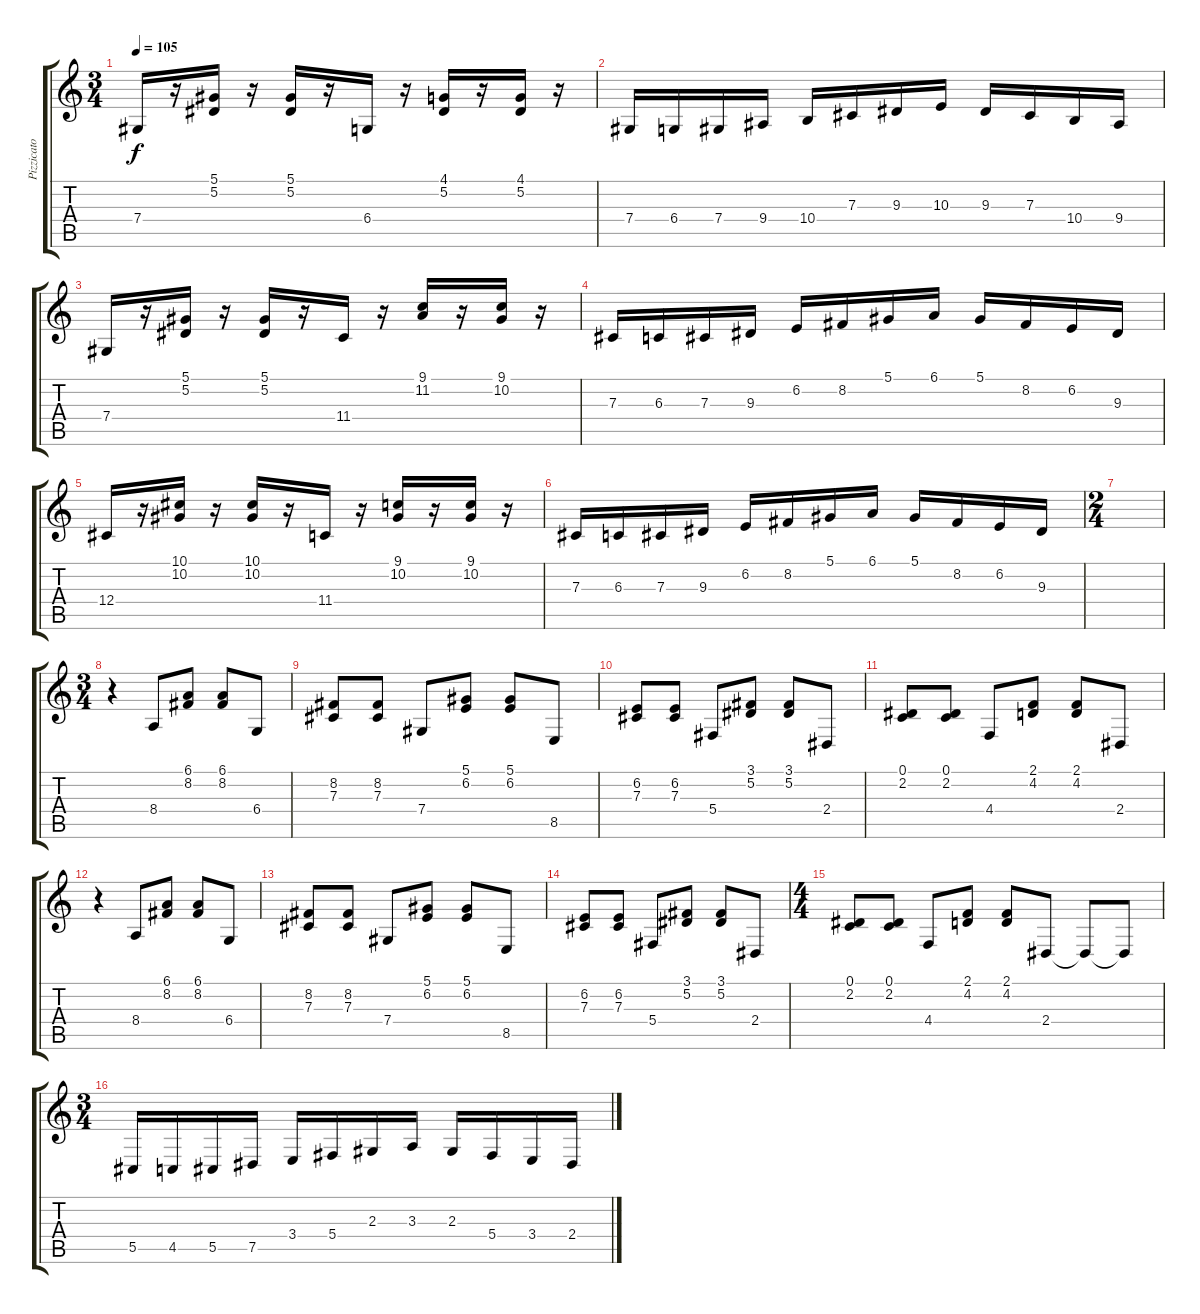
\track ("Pizzicato Strings" "Pizzicato ") {instrument pizzicatostrings}
\staff {score tabs}
\tuning (Eb4 Bb3 Gb3 Db3 Ab2 Eb2) {hide}
\ts (3 4)
\tempo 105
\clef g2
\ks c
7.4.16{dy f} r.16 (5.1 5.2).16 r.16 (5.1 5.2).16 r.16 6.4.16 r.16 (4.1 5.2).16 r.16 (4.1 5.2).16 r.16 |
7.4.16 6.4.16 7.4.16 9.4.16 10.4.16 7.3.16 9.3.16 10.3.16 9.3.16 7.3.16 10.4.16 9.4.16 |
7.4.16 r.16 (5.1 5.2).16 r.16 (5.1 5.2).16 r.16 11.4.16 r.16 (9.1 11.2).16 r.16 (9.1 10.2).16 r.16 |
7.3.16 6.3.16 7.3.16 9.3.16 6.2.16 8.2.16 5.1.16 6.1.16 5.1.16 8.2.16 6.2.16 9.3.16 |
12.4.16 r.16 (10.1 10.2).16 r.16 (10.1 10.2).16 r.16 11.4.16 r.16 (9.1 10.2).16 r.16 (9.1 10.2).16 r.16 |
7.3.16 6.3.16 7.3.16 9.3.16 6.2.16 8.2.16 5.1.16 6.1.16 5.1.16 8.2.16 6.2.16 9.3.16 |
\ts (2 4)
|
\ts (3 4)
r.4 8.4.8 (6.1 8.2).8 (6.1 8.2).8 6.4.8 |
(8.2 7.3).8 (8.2 7.3).8 7.4.8 (5.1 6.2).8 (5.1 6.2).8 8.5.8 |
(6.2 7.3).8 (6.2 7.3).8 5.4.8 (3.1 5.2).8 (3.1 5.2).8 2.4.8 |
(0.1 2.2).8 (0.1 2.2).8 4.4.8 (2.1 4.2).8 (2.1 4.2).8 2.4.8 |
r.4 8.4.8 (6.1 8.2).8 (6.1 8.2).8 6.4.8 |
(8.2 7.3).8 (8.2 7.3).8 7.4.8 (5.1 6.2).8 (5.1 6.2).8 8.5.8 |
(6.2 7.3).8 (6.2 7.3).8 5.4.8 (3.1 5.2).8 (3.1 5.2).8 2.4.8 |
\ts (4 4)
(0.1 2.2).8 (0.1 2.2).8 4.4.8 (2.1 4.2).8 (2.1 4.2).8 2.4.8 2.4{t}.8 2.4{t}.8 |
\ts (3 4)
5.5.16 4.5.16 5.5.16 7.5.16 3.4.16 5.4.16 2.3.16 3.3.16 2.3.16 5.4.16 3.4.16 2.4.16
